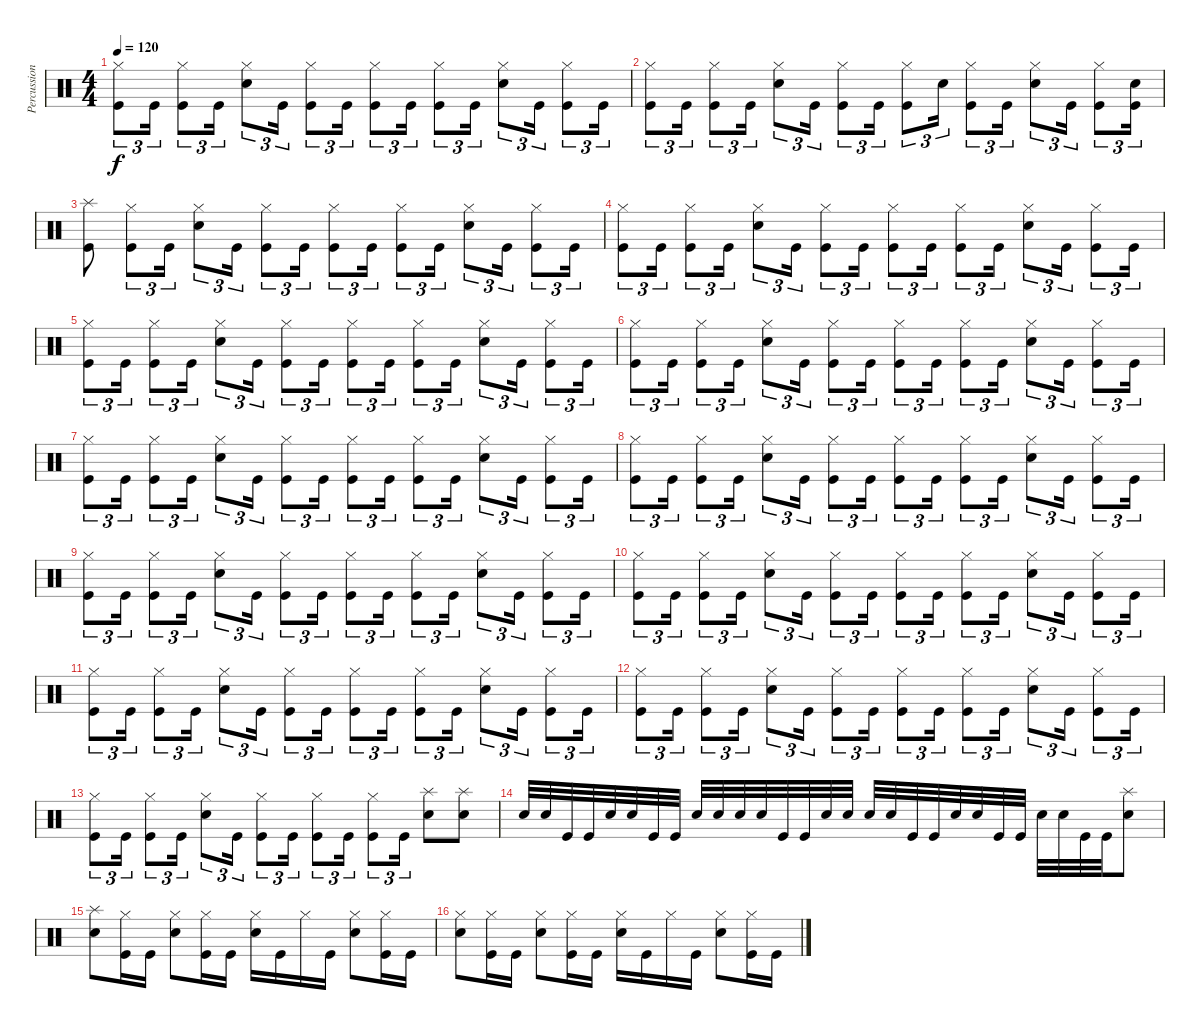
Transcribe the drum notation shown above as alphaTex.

\track ("Percussions" "Percussion") {instrument percussion}
\staff {score}
\articulation defaults
\ts (4 4)
\tempo 120
\clef neutral
\ks c
("Kick (hit)" "Hi-Hat (closed)").8{tu (3 2) dy f} "Kick (hit)".16{tu (3 2)} ("Kick (hit)" "Hi-Hat (closed)").8{tu (3 2)} "Kick (hit)".16{tu (3 2)} ("Electric Snare (hit)" "Hi-Hat (closed)").8{tu (3 2)} "Kick (hit)".16{tu (3 2)} ("Kick (hit)" "Hi-Hat (closed)").8{tu (3 2)} "Kick (hit)".16{tu (3 2)} ("Kick (hit)" "Hi-Hat (closed)").8{tu (3 2)} "Kick (hit)".16{tu (3 2)} ("Kick (hit)" "Hi-Hat (closed)").8{tu (3 2)} "Kick (hit)".16{tu (3 2)} ("Electric Snare (hit)" "Hi-Hat (closed)").8{tu (3 2)} "Kick (hit)".16{tu (3 2)} ("Kick (hit)" "Hi-Hat (closed)").8{tu (3 2)} "Kick (hit)".16{tu (3 2)} |
("Kick (hit)" "Hi-Hat (closed)").8{tu (3 2)} "Kick (hit)".16{tu (3 2)} ("Kick (hit)" "Hi-Hat (closed)").8{tu (3 2)} "Kick (hit)".16{tu (3 2)} ("Electric Snare (hit)" "Hi-Hat (closed)").8{tu (3 2)} "Kick (hit)".16{tu (3 2)} ("Kick (hit)" "Hi-Hat (closed)").8{tu (3 2)} "Kick (hit)".16{tu (3 2)} ("Kick (hit)" "Hi-Hat (closed)").8{tu (3 2)} "Electric Snare (hit)".16{tu (3 2)} ("Kick (hit)" "Hi-Hat (closed)").8{tu (3 2)} "Kick (hit)".16{tu (3 2)} ("Electric Snare (hit)" "Hi-Hat (closed)").8{tu (3 2)} "Kick (hit)".16{tu (3 2)} ("Kick (hit)" "Hi-Hat (closed)").8{tu (3 2)} ("Kick (hit)" "Electric Snare (hit)").16{tu (3 2)} |
("Kick (hit)" "Splash (hit)").8 ("Kick (hit)" "Hi-Hat (closed)").8{tu (3 2)} "Kick (hit)".16{tu (3 2)} ("Electric Snare (hit)" "Hi-Hat (closed)").8{tu (3 2)} "Kick (hit)".16{tu (3 2)} ("Kick (hit)" "Hi-Hat (closed)").8{tu (3 2)} "Kick (hit)".16{tu (3 2)} ("Kick (hit)" "Hi-Hat (closed)").8{tu (3 2)} "Kick (hit)".16{tu (3 2)} ("Kick (hit)" "Hi-Hat (closed)").8{tu (3 2)} "Kick (hit)".16{tu (3 2)} ("Electric Snare (hit)" "Hi-Hat (closed)").8{tu (3 2)} "Kick (hit)".16{tu (3 2)} ("Kick (hit)" "Hi-Hat (closed)").8{tu (3 2)} "Kick (hit)".16{tu (3 2)} |
("Kick (hit)" "Hi-Hat (closed)").8{tu (3 2)} "Kick (hit)".16{tu (3 2)} ("Kick (hit)" "Hi-Hat (closed)").8{tu (3 2)} "Kick (hit)".16{tu (3 2)} ("Electric Snare (hit)" "Hi-Hat (closed)").8{tu (3 2)} "Kick (hit)".16{tu (3 2)} ("Kick (hit)" "Hi-Hat (closed)").8{tu (3 2)} "Kick (hit)".16{tu (3 2)} ("Kick (hit)" "Hi-Hat (closed)").8{tu (3 2)} "Kick (hit)".16{tu (3 2)} ("Kick (hit)" "Hi-Hat (closed)").8{tu (3 2)} "Kick (hit)".16{tu (3 2)} ("Electric Snare (hit)" "Hi-Hat (closed)").8{tu (3 2)} "Kick (hit)".16{tu (3 2)} ("Kick (hit)" "Hi-Hat (closed)").8{tu (3 2)} "Kick (hit)".16{tu (3 2)} |
("Kick (hit)" "Hi-Hat (closed)").8{tu (3 2)} "Kick (hit)".16{tu (3 2)} ("Kick (hit)" "Hi-Hat (closed)").8{tu (3 2)} "Kick (hit)".16{tu (3 2)} ("Electric Snare (hit)" "Hi-Hat (closed)").8{tu (3 2)} "Kick (hit)".16{tu (3 2)} ("Kick (hit)" "Hi-Hat (closed)").8{tu (3 2)} "Kick (hit)".16{tu (3 2)} ("Kick (hit)" "Hi-Hat (closed)").8{tu (3 2)} "Kick (hit)".16{tu (3 2)} ("Kick (hit)" "Hi-Hat (closed)").8{tu (3 2)} "Kick (hit)".16{tu (3 2)} ("Electric Snare (hit)" "Hi-Hat (closed)").8{tu (3 2)} "Kick (hit)".16{tu (3 2)} ("Kick (hit)" "Hi-Hat (closed)").8{tu (3 2)} "Kick (hit)".16{tu (3 2)} |
("Kick (hit)" "Hi-Hat (closed)").8{tu (3 2)} "Kick (hit)".16{tu (3 2)} ("Kick (hit)" "Hi-Hat (closed)").8{tu (3 2)} "Kick (hit)".16{tu (3 2)} ("Electric Snare (hit)" "Hi-Hat (closed)").8{tu (3 2)} "Kick (hit)".16{tu (3 2)} ("Kick (hit)" "Hi-Hat (closed)").8{tu (3 2)} "Kick (hit)".16{tu (3 2)} ("Kick (hit)" "Hi-Hat (closed)").8{tu (3 2)} "Kick (hit)".16{tu (3 2)} ("Kick (hit)" "Hi-Hat (closed)").8{tu (3 2)} "Kick (hit)".16{tu (3 2)} ("Electric Snare (hit)" "Hi-Hat (closed)").8{tu (3 2)} "Kick (hit)".16{tu (3 2)} ("Kick (hit)" "Hi-Hat (closed)").8{tu (3 2)} "Kick (hit)".16{tu (3 2)} |
("Kick (hit)" "Hi-Hat (closed)").8{tu (3 2)} "Kick (hit)".16{tu (3 2)} ("Kick (hit)" "Hi-Hat (closed)").8{tu (3 2)} "Kick (hit)".16{tu (3 2)} ("Electric Snare (hit)" "Hi-Hat (closed)").8{tu (3 2)} "Kick (hit)".16{tu (3 2)} ("Kick (hit)" "Hi-Hat (closed)").8{tu (3 2)} "Kick (hit)".16{tu (3 2)} ("Kick (hit)" "Hi-Hat (closed)").8{tu (3 2)} "Kick (hit)".16{tu (3 2)} ("Kick (hit)" "Hi-Hat (closed)").8{tu (3 2)} "Kick (hit)".16{tu (3 2)} ("Electric Snare (hit)" "Hi-Hat (closed)").8{tu (3 2)} "Kick (hit)".16{tu (3 2)} ("Kick (hit)" "Hi-Hat (closed)").8{tu (3 2)} "Kick (hit)".16{tu (3 2)} |
("Kick (hit)" "Hi-Hat (closed)").8{tu (3 2)} "Kick (hit)".16{tu (3 2)} ("Kick (hit)" "Hi-Hat (closed)").8{tu (3 2)} "Kick (hit)".16{tu (3 2)} ("Electric Snare (hit)" "Hi-Hat (closed)").8{tu (3 2)} "Kick (hit)".16{tu (3 2)} ("Kick (hit)" "Hi-Hat (closed)").8{tu (3 2)} "Kick (hit)".16{tu (3 2)} ("Kick (hit)" "Hi-Hat (closed)").8{tu (3 2)} "Kick (hit)".16{tu (3 2)} ("Kick (hit)" "Hi-Hat (closed)").8{tu (3 2)} "Kick (hit)".16{tu (3 2)} ("Electric Snare (hit)" "Hi-Hat (closed)").8{tu (3 2)} "Kick (hit)".16{tu (3 2)} ("Kick (hit)" "Hi-Hat (closed)").8{tu (3 2)} "Kick (hit)".16{tu (3 2)} |
("Kick (hit)" "Hi-Hat (closed)").8{tu (3 2)} "Kick (hit)".16{tu (3 2)} ("Kick (hit)" "Hi-Hat (closed)").8{tu (3 2)} "Kick (hit)".16{tu (3 2)} ("Electric Snare (hit)" "Hi-Hat (closed)").8{tu (3 2)} "Kick (hit)".16{tu (3 2)} ("Kick (hit)" "Hi-Hat (closed)").8{tu (3 2)} "Kick (hit)".16{tu (3 2)} ("Kick (hit)" "Hi-Hat (closed)").8{tu (3 2)} "Kick (hit)".16{tu (3 2)} ("Kick (hit)" "Hi-Hat (closed)").8{tu (3 2)} "Kick (hit)".16{tu (3 2)} ("Electric Snare (hit)" "Hi-Hat (closed)").8{tu (3 2)} "Kick (hit)".16{tu (3 2)} ("Kick (hit)" "Hi-Hat (closed)").8{tu (3 2)} "Kick (hit)".16{tu (3 2)} |
("Kick (hit)" "Hi-Hat (closed)").8{tu (3 2)} "Kick (hit)".16{tu (3 2)} ("Kick (hit)" "Hi-Hat (closed)").8{tu (3 2)} "Kick (hit)".16{tu (3 2)} ("Electric Snare (hit)" "Hi-Hat (closed)").8{tu (3 2)} "Kick (hit)".16{tu (3 2)} ("Kick (hit)" "Hi-Hat (closed)").8{tu (3 2)} "Kick (hit)".16{tu (3 2)} ("Kick (hit)" "Hi-Hat (closed)").8{tu (3 2)} "Kick (hit)".16{tu (3 2)} ("Kick (hit)" "Hi-Hat (closed)").8{tu (3 2)} "Kick (hit)".16{tu (3 2)} ("Electric Snare (hit)" "Hi-Hat (closed)").8{tu (3 2)} "Kick (hit)".16{tu (3 2)} ("Kick (hit)" "Hi-Hat (closed)").8{tu (3 2)} "Kick (hit)".16{tu (3 2)} |
("Kick (hit)" "Hi-Hat (closed)").8{tu (3 2)} "Kick (hit)".16{tu (3 2)} ("Kick (hit)" "Hi-Hat (closed)").8{tu (3 2)} "Kick (hit)".16{tu (3 2)} ("Electric Snare (hit)" "Hi-Hat (closed)").8{tu (3 2)} "Kick (hit)".16{tu (3 2)} ("Kick (hit)" "Hi-Hat (closed)").8{tu (3 2)} "Kick (hit)".16{tu (3 2)} ("Kick (hit)" "Hi-Hat (closed)").8{tu (3 2)} "Kick (hit)".16{tu (3 2)} ("Kick (hit)" "Hi-Hat (closed)").8{tu (3 2)} "Kick (hit)".16{tu (3 2)} ("Electric Snare (hit)" "Hi-Hat (closed)").8{tu (3 2)} "Kick (hit)".16{tu (3 2)} ("Kick (hit)" "Hi-Hat (closed)").8{tu (3 2)} "Kick (hit)".16{tu (3 2)} |
("Kick (hit)" "Hi-Hat (closed)").8{tu (3 2)} "Kick (hit)".16{tu (3 2)} ("Kick (hit)" "Hi-Hat (closed)").8{tu (3 2)} "Kick (hit)".16{tu (3 2)} ("Electric Snare (hit)" "Hi-Hat (closed)").8{tu (3 2)} "Kick (hit)".16{tu (3 2)} ("Kick (hit)" "Hi-Hat (closed)").8{tu (3 2)} "Kick (hit)".16{tu (3 2)} ("Kick (hit)" "Hi-Hat (closed)").8{tu (3 2)} "Kick (hit)".16{tu (3 2)} ("Kick (hit)" "Hi-Hat (closed)").8{tu (3 2)} "Kick (hit)".16{tu (3 2)} ("Electric Snare (hit)" "Hi-Hat (closed)").8{tu (3 2)} "Kick (hit)".16{tu (3 2)} ("Kick (hit)" "Hi-Hat (closed)").8{tu (3 2)} "Kick (hit)".16{tu (3 2)} |
("Kick (hit)" "Hi-Hat (closed)").8{tu (3 2)} "Kick (hit)".16{tu (3 2)} ("Kick (hit)" "Hi-Hat (closed)").8{tu (3 2)} "Kick (hit)".16{tu (3 2)} ("Electric Snare (hit)" "Hi-Hat (closed)").8{tu (3 2)} "Kick (hit)".16{tu (3 2)} ("Kick (hit)" "Hi-Hat (closed)").8{tu (3 2)} "Kick (hit)".16{tu (3 2)} ("Kick (hit)" "Hi-Hat (closed)").8{tu (3 2)} "Kick (hit)".16{tu (3 2)} ("Kick (hit)" "Hi-Hat (closed)").8{tu (3 2)} "Kick (hit)".16{tu (3 2)} ("Electric Snare (hit)" "Splash (hit)").8 ("Electric Snare (hit)" "Splash (hit)").8 |
"Electric Snare (hit)".32 "Electric Snare (hit)".32 "Kick (hit)".32 "Kick (hit)".32 "Electric Snare (hit)".32 "Electric Snare (hit)".32 "Kick (hit)".32 "Kick (hit)".32 "Electric Snare (hit)".32 "Electric Snare (hit)".32 "Electric Snare (hit)".32 "Electric Snare (hit)".32 "Kick (hit)".32 "Kick (hit)".32 "Electric Snare (hit)".32 "Electric Snare (hit)".32 "Electric Snare (hit)".32 "Electric Snare (hit)".32 "Kick (hit)".32 "Kick (hit)".32 "Electric Snare (hit)".32 "Electric Snare (hit)".32 "Kick (hit)".32 "Kick (hit)".32 "Electric Snare (hit)".32 "Electric Snare (hit)".32 "Kick (hit)".32 "Kick (hit)".32 ("Electric Snare (hit)" "Splash (hit)").8 |
("Electric Snare (hit)" "Splash (hit)").8 ("Kick (hit)" "Hi-Hat (closed)").16 "Kick (hit)".16 ("Electric Snare (hit)" "Hi-Hat (closed)").8 ("Kick (hit)" "Hi-Hat (closed)").16 "Kick (hit)".16 ("Electric Snare (hit)" "Hi-Hat (closed)").16 "Kick (hit)".16 "Hi-Hat (closed)".16 "Kick (hit)".16 ("Electric Snare (hit)" "Hi-Hat (closed)").8 ("Kick (hit)" "Hi-Hat (closed)").16 "Kick (hit)".16 |
("Electric Snare (hit)" "Hi-Hat (closed)").8 ("Kick (hit)" "Hi-Hat (closed)").16 "Kick (hit)".16 ("Electric Snare (hit)" "Hi-Hat (closed)").8 ("Kick (hit)" "Hi-Hat (closed)").16 "Kick (hit)".16 ("Electric Snare (hit)" "Hi-Hat (closed)").16 "Kick (hit)".16 "Hi-Hat (closed)".16 "Kick (hit)".16 ("Electric Snare (hit)" "Hi-Hat (closed)").8 ("Kick (hit)" "Hi-Hat (closed)").16 "Kick (hit)".16
